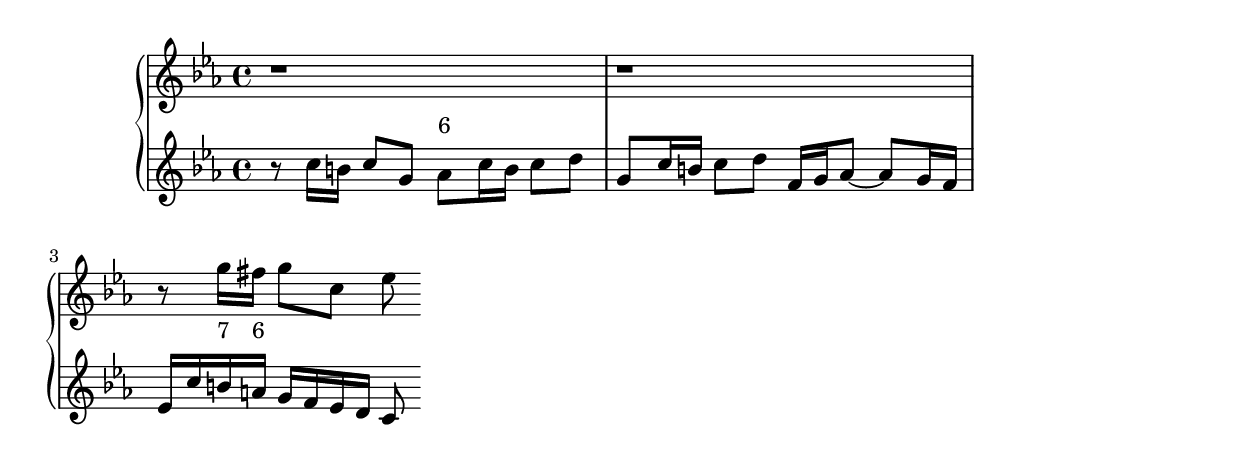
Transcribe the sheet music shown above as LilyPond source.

\version "2.10.0"
\score {
     \context PianoStaff <<
	\new Staff =  "up" {
		\clef treble
		\time 4/4
		\key ees \major
	<<
		\relative c''' {
			r1 r1 r8 g16 fis g8 c, ees
		}
	   >>
	}
	\new Staff =  "down" {
	        \clef treble
		\key ees \major
	<<
		\relative c'' {
			r8 c16 b c8 g
			\override TextScript #'extra-offset = #'( 0.0 . 1.0 )
			aes^\markup{ 6 }
			c16 b c8 d
			g, c16 b c8 d f,16 g aes8 ~ aes g16 f
			ees c' 
			\override TextScript #'extra-offset = #'( 0.0 . 1.0 )
			b!^\markup{ 7 }
			\override TextScript #'extra-offset = #'( 0.0 . 1.0 )
			a!^\markup{ 6 }
			g f ees d c8
		}
	  >>
	}
    >>
    \layout {
	ragged-right = ##t 
	\context {
	    \Staff
	    \consists Horizontal_bracket_engraver
	}
    }
}
